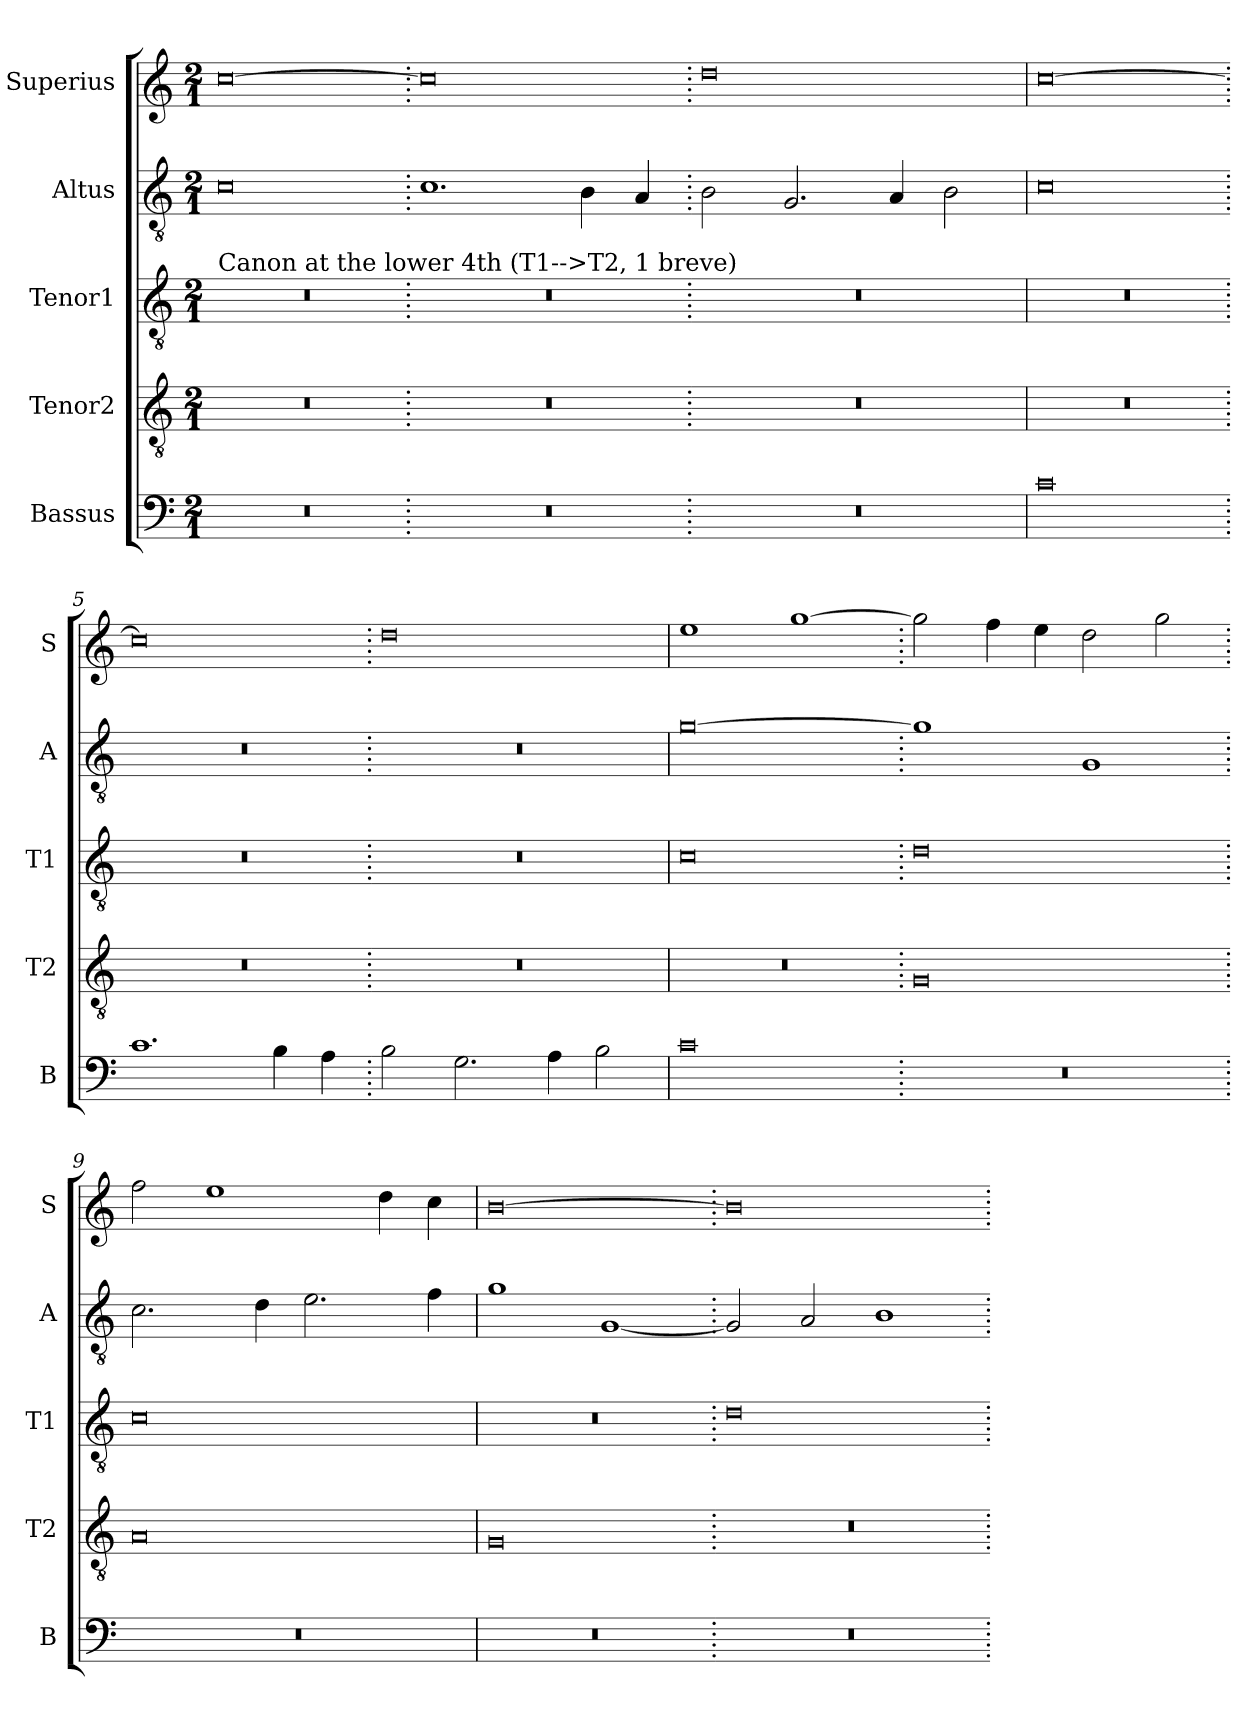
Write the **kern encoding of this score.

**kern	**kern	**kern	**kern	**kern
*part5	*part4	*part3	*part2	*part1
*staff5	*staff4	*staff3	*staff2	*staff1
*I"Bassus	*I"Tenor2	*I"Tenor1	*I"Altus	*I"Superius
*I'B	*I'T2	*I'T1	*I'A	*I'S
*clefF4	*clefGv2	*clefGv2	*clefGv2	*clefG2
*k[]	*k[]	*k[]	*k[]	*k[]
*M2/1	*M2/1	*M2/1	*M2/1	*M2/1
=1	=1	=1	=1	=1
!	!	!LO:TX:a:t=Canon at the lower 4th (T1-->T2, 1 breve)	!	!
0r	0r	0r	0c	[0cc
=2.	=2.	=2.	=2.	=2.
0r	0r	0r	1.c	0cc]
.	.	.	4B\	.
.	.	.	4A/	.
=3.	=3.	=3.	=3.	=3.
0r	0r	0r	2B\	0dd
.	.	.	2.G/	.
.	.	.	4A/	.
.	.	.	2B\	.
=4	=4	=4	=4	=4
0c	0r	0r	0c	[0cc
=5.	=5.	=5.	=5.	=5.
1.c	0r	0r	0r	0cc]
4B\	.	.	.	.
4A\	.	.	.	.
=6.	=6.	=6.	=6.	=6.
2B\	0r	0r	0r	0dd
2.G\	.	.	.	.
4A\	.	.	.	.
2B\	.	.	.	.
=7	=7	=7	=7	=7
0c	0r	0c	[0g	1ee
.	.	.	.	[1gg
=8.	=8.	=8.	=8.	=8.
0r	0G	0d	1g]	2gg\]
.	.	.	.	4ff\
.	.	.	.	4ee\
.	.	.	1G	2dd\
.	.	.	.	2gg\
=9.	=9.	=9.	=9.	=9.
0r	0A	0c	2.c\	2ff\
.	.	.	.	1ee
.	.	.	4d\	.
.	.	.	2.e\	.
.	.	.	.	4dd\
.	.	.	4f\	4cc\
=10	=10	=10	=10	=10
0r	0G	0r	1g	[0b
.	.	.	[1G	.
=11.	=11.	=11.	=11.	=11.
0r	0r	0d	2G/]	0b]
.	.	.	2A/	.
.	.	.	1B	.
=.	=.	=.	=.	=.
*-	*-	*-	*-	*-
